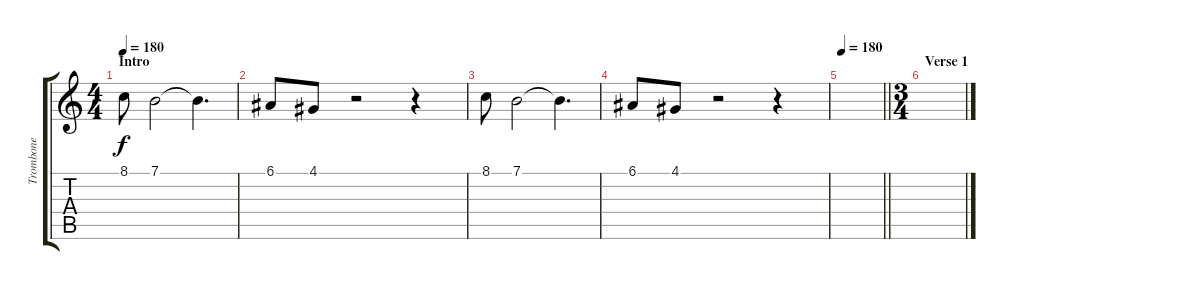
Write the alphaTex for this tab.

\track ("Trombone" "Trombone") {instrument trombone}
\staff {score tabs}
\tuning (E4 B3 G3 D3 A2 E2) {hide}
\ts (4 4)
\section ("" "Intro")
\tempo 180
\tempo 130
\tempo 180
\clef g2
\ks c
8.1.8{dy f instrument trombone} 7.1.2 7.1{t}.4{d} |
6.1.8 4.1.8 r.2 r.4 |
8.1.8 7.1.2 7.1{t}.4{d} |
6.1.8 4.1.8 r.2 r.4 |
\tempo 180
\barLineRight lightlight
|
\ts (3 4)
\section ("" "Verse 1")
